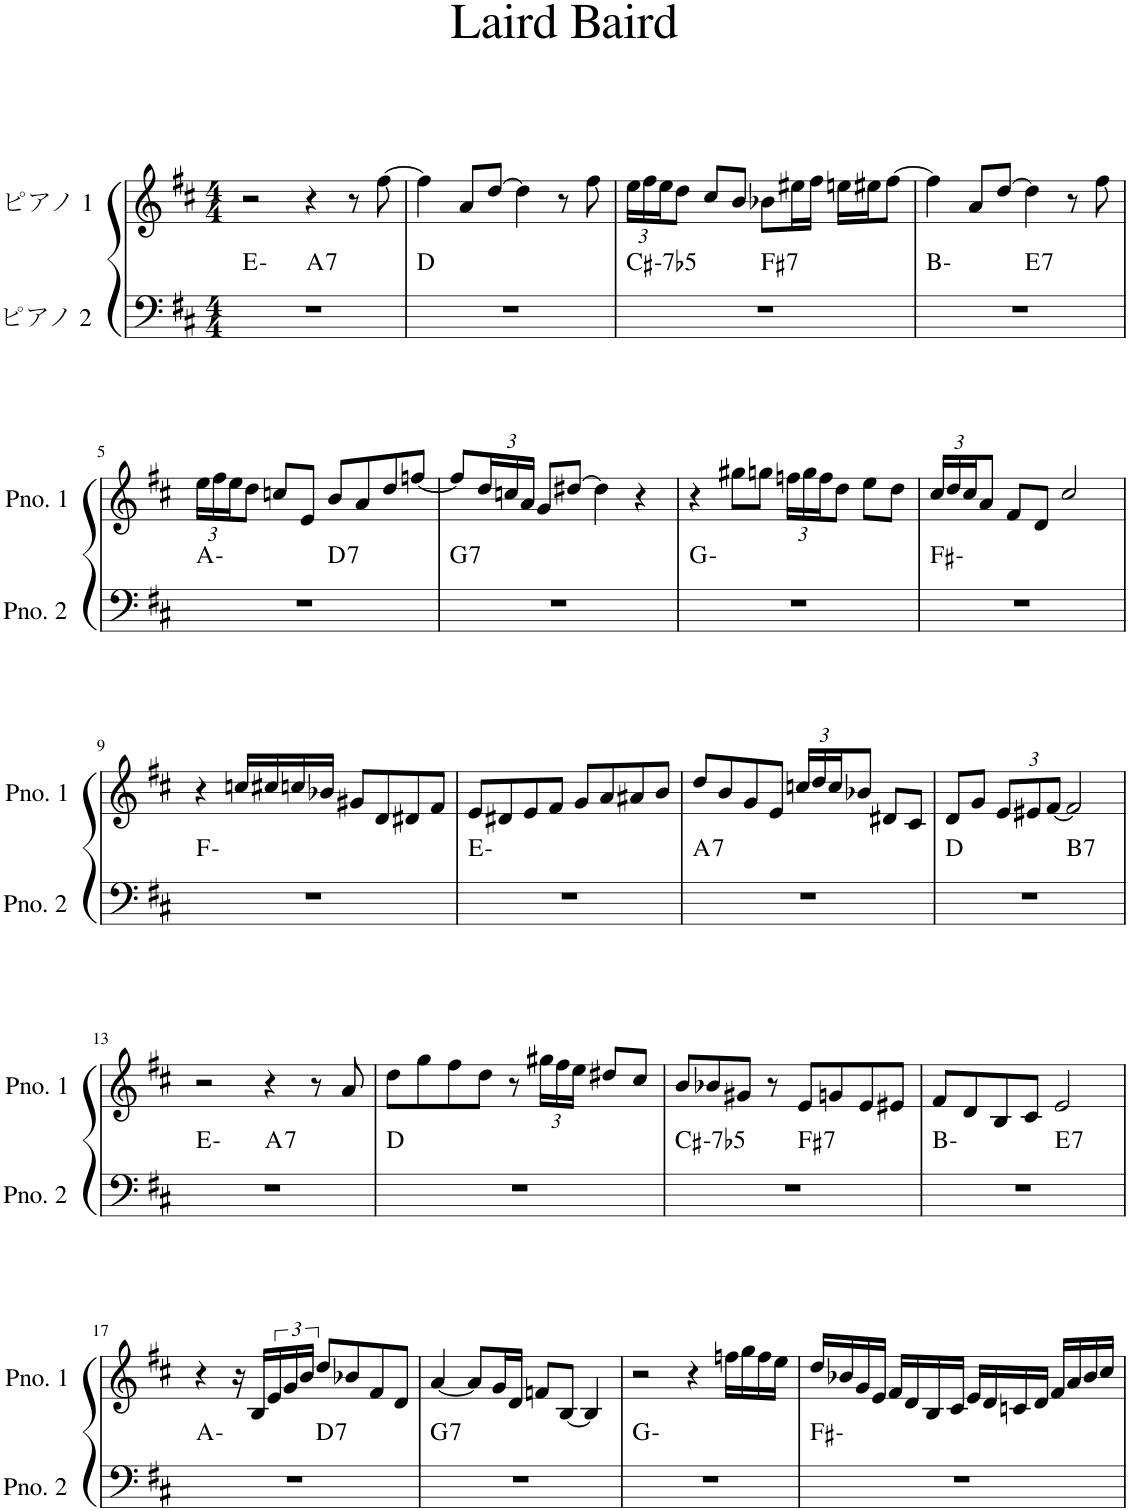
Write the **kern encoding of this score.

**kern	**harte	**kern
*part2	*part2	*part1
*staff2	*	*staff1
*I"ピアノ 2	*	*I"ピアノ 1
*clefF4	*	*clefG2
*k[f#c#]	*	*k[f#c#]
*M4/4	*	*M4/4
=1	=1	=1
*^	*	*
1r	2ryy	E:min	2r
!	!	!LO:H:kt=7	!
.	2ryy	A:7	4r
.	.	.	8r
.	.	.	[8ff#\
*v	*v	*	*
=2	=2	=2
1r	D:maj	4ff#\]
.	.	8a/L
.	.	[8dd/J
.	.	4dd\]
.	.	8r
.	.	8ff#\
=3	=3	=3
*	*	*Xbrackettup
!	!LO:H:kt=-7b5	!
*^	*	*
1r	2ryy	C#:hdim7	24ee\LL
.	.	.	24ff#\
.	.	.	24ee\J
.	.	.	8dd\J
.	.	.	8cc#/L
.	.	.	8b/J
!	!	!LO:H:kt=7	!
.	2ryy	F#:7	8b-X\L
.	.	.	16ee#X\L
.	.	.	16ff#\JJ
.	.	.	16een\LL
.	.	.	16ee#X\J
.	.	.	[8ff#\J
=4	=4	=4	=4
1r	2ryy	B:min	4ff#\]
.	.	.	8a/L
.	.	.	[8dd/J
!	!	!LO:H:kt=7	!
.	2ryy	E:7	4dd\]
.	.	.	8r
.	.	.	8ff#\
!!LO:LB:g=z
=5	=5	=5	=5
1r	2ryy	A:min	24ee\LL
.	.	.	24ff#\
.	.	.	24ee\J
.	.	.	8dd\J
.	.	.	8ccn/L
.	.	.	8e/J
!	!	!LO:H:kt=7	!
.	2ryy	D:7	8b/L
.	.	.	8a/
.	.	.	8dd/
.	.	.	[8ffn/J
=6	=6	=6	=6
!	!	!LO:H:kt=7	!
*v	*v	*	*
1r	G:7	8ff/L]
.	.	24dd/L
.	.	24ccn/
.	.	24a/JJ
.	.	8g/L
.	.	[8dd#X/J
.	.	4dd#\]
.	.	4r
=7	=7	=7
1r	G:min	4r
.	.	8gg#X\L
.	.	8ggn\J
.	.	24ffn\LL
.	.	24gg\
.	.	24ff\J
.	.	8dd\J
.	.	8ee\L
.	.	8dd\J
=8	=8	=8
1r	F#:min	24cc#/LL
.	.	24dd/
.	.	24cc#/J
.	.	8a/J
.	.	8f#/L
.	.	8d/J
.	.	2cc#/
!!LO:LB:g=z
=9	=9	=9
1r	F:min	4r
.	.	16ccn/LL
.	.	16cc#X/
.	.	16ccn/
.	.	16b-X/JJ
.	.	8g#X/L
.	.	8d/
.	.	8d#X/
.	.	8f#/J
=10	=10	=10
1r	E:min	8e/L
.	.	8d#X/
.	.	8e/
.	.	8f#/J
.	.	8g/L
.	.	8a/
.	.	8a#X/
.	.	8b/J
=11	=11	=11
!	!LO:H:kt=7	!
1r	A:7	8dd/L
.	.	8b/
.	.	8g/
.	.	8e/J
.	.	24ccn/LL
.	.	24dd/
.	.	24cc/J
.	.	8b-X/J
.	.	8d#X/L
.	.	8c#/J
=12	=12	=12
*^	*	*
1r	2ryy	D:maj	8d/L
.	.	.	8g/J
.	.	.	12e/L
.	.	.	12e#X/
.	.	.	[12f#/J
!	!	!LO:H:kt=7	!
.	2ryy	B:7	2f#/]
!!LO:LB:g=z
=13	=13	=13	=13
1r	2ryy	E:min	2r
!	!	!LO:H:kt=7	!
.	2ryy	A:7	4r
.	.	.	8r
.	.	.	8a/
*v	*v	*	*
=14	=14	=14
1r	D:maj	8dd\L
.	.	8gg\
.	.	8ff#\
.	.	8dd\J
.	.	8r
.	.	24gg#X\LL
.	.	24ff#\
.	.	24ee\JJ
.	.	8dd#X/L
.	.	8cc#/J
=15	=15	=15
!	!LO:H:kt=-7b5	!
*^	*	*
1r	2ryy	C#:hdim7	8b/L
.	.	.	8b-X/
.	.	.	8g#X/J
.	.	.	8r
!	!	!LO:H:kt=7	!
.	2ryy	F#:7	8e/L
.	.	.	8gn/
.	.	.	8e/
.	.	.	8e#X/J
=16	=16	=16	=16
1r	2ryy	B:min	8f#/L
.	.	.	8d/
.	.	.	8B/
.	.	.	8c#/J
!	!	!LO:H:kt=7	!
.	2ryy	E:7	2e/
!!LO:LB:g=z
=17	=17	=17	=17
1r	2ryy	A:min	4r
.	.	.	16r
.	.	.	16B/LL
*	*	*	*brackettup
.	.	.	24e/
.	.	.	24g/
.	.	.	24b/JJ
!	!	!LO:H:kt=7	!
.	2ryy	D:7	8dd/L
.	.	.	8b-X/
.	.	.	8f#/
.	.	.	8d/J
=18	=18	=18	=18
!	!	!LO:H:kt=7	!
*v	*v	*	*
1r	G:7	[4a/
.	.	8a/L]
.	.	16g/L
.	.	16d/JJ
.	.	8fn/L
.	.	[8B/J
.	.	4B/]
=19	=19	=19
1r	G:min	2r
.	.	4r
.	.	16ffn\LL
.	.	16gg\
.	.	16ff\
.	.	16ee\JJ
=20	=20	=20
1r	F#:min	16dd/LL
.	.	16b-X/
.	.	16g/
.	.	16e/JJ
.	.	16f#/LL
.	.	16d/
.	.	16B/
.	.	16c#/JJ
.	.	16e/LL
.	.	16d/
.	.	16cn/
.	.	16d/JJ
.	.	16f#/LL
.	.	16a/
.	.	16b-/
.	.	16cc#/JJ
=	=	=
*-	*-	*-
